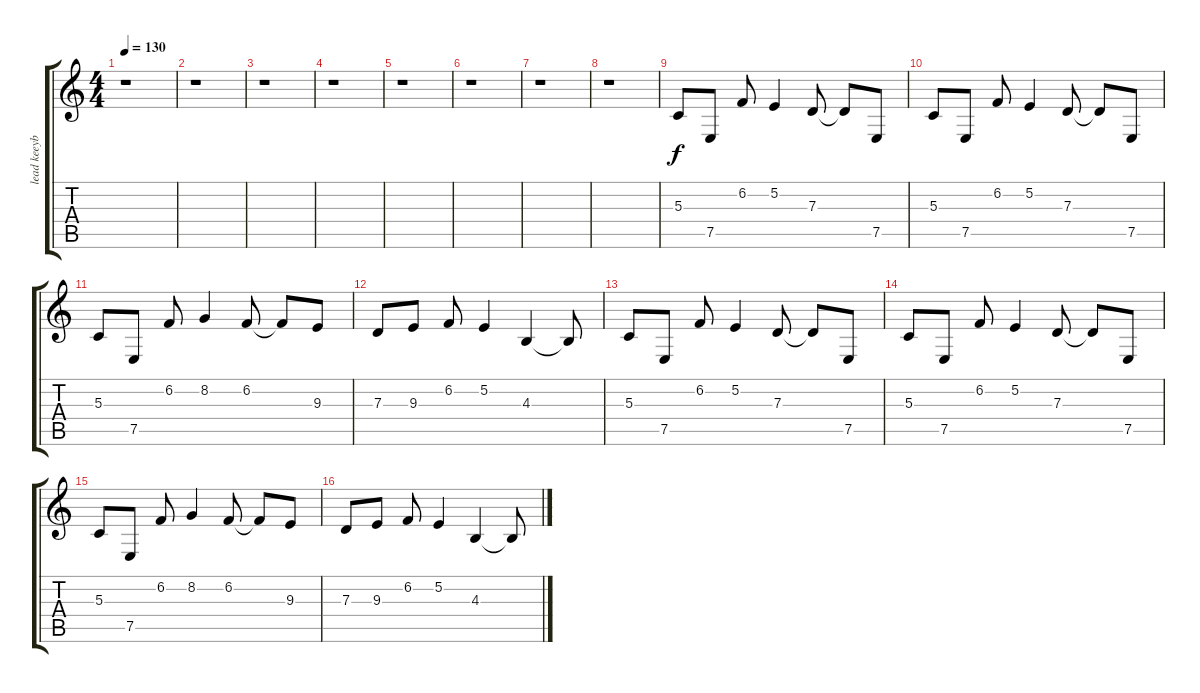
\track ("lead keeyboard joost" "lead keeyb") {instrument lead1square}
\staff {score tabs}
\tuning (E4 B3 G3 D3 A2 E2) {hide}
\ts (4 4)
\tempo 130
\clef g2
\ks c
r.1{dy f} |
r.1 |
r.1 |
r.1 |
r.1 |
r.1 |
r.1 |
r.1 |
5.3.8{balance 16} 7.5.8 6.2.8 5.2.4 7.3.8 7.3{t}.8 7.5.8 |
5.3.8 7.5.8 6.2.8 5.2.4 7.3.8 7.3{t}.8 7.5.8 |
5.3.8 7.5.8 6.2.8 8.2.4 6.2.8 6.2{t}.8 9.3.8 |
7.3.8 9.3.8 6.2.8 5.2.4 4.3.4 4.3{t}.8 |
5.3.8 7.5.8 6.2.8 5.2.4 7.3.8 7.3{t}.8 7.5.8 |
5.3.8 7.5.8 6.2.8 5.2.4 7.3.8 7.3{t}.8 7.5.8 |
5.3.8 7.5.8 6.2.8 8.2.4 6.2.8 6.2{t}.8 9.3.8 |
7.3.8 9.3.8 6.2.8 5.2.4 4.3.4 4.3{t}.8
